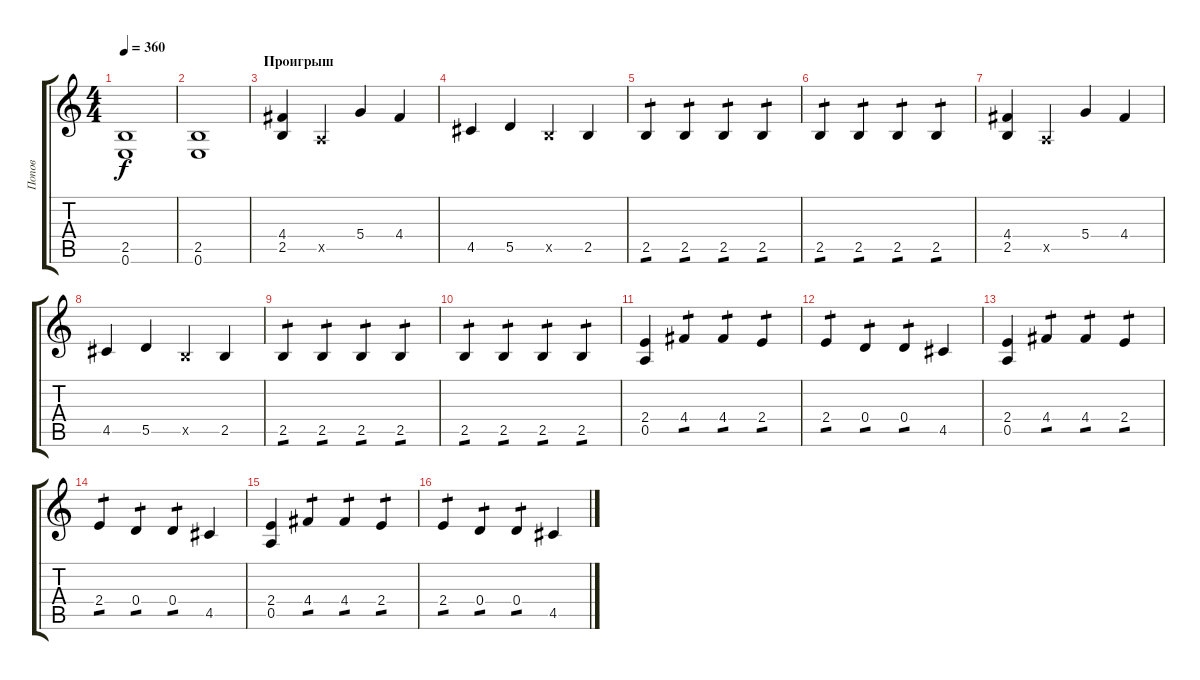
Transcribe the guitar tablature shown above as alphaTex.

\track ("Попов" "Попов") {instrument overdrivenguitar}
\staff {score tabs}
\tuning (E4 B3 G3 D3 A2 E2) {hide}
\ts (4 4)
\tempo 360
\clef g2
\ks c
(2.5 0.6).1{dy f} |
(2.5 0.6).1 |
\section ("" "Проигрыш")
(4.4 2.5).4 0.5{x}.4 5.4.4 4.4.4 |
4.5.4 5.5.4 2.5{x}.4 2.5.4 |
2.5.4{tp 1} 2.5.4{tp 1} 2.5.4{tp 1} 2.5.4{tp 1} |
2.5.4{tp 1} 2.5.4{tp 1} 2.5.4{tp 1} 2.5.4{tp 1} |
(4.4 2.5).4 0.5{x}.4 5.4.4 4.4.4 |
4.5.4 5.5.4 2.5{x}.4 2.5.4 |
2.5.4{tp 1} 2.5.4{tp 1} 2.5.4{tp 1} 2.5.4{tp 1} |
2.5.4{tp 1} 2.5.4{tp 1} 2.5.4{tp 1} 2.5.4{tp 1} |
(2.4 0.5).4 4.4.4{tp 1} 4.4.4{tp 1} 2.4.4{tp 1} |
2.4.4{tp 1} 0.4.4{tp 1} 0.4.4{tp 1} 4.5.4 |
(2.4 0.5).4 4.4.4{tp 1} 4.4.4{tp 1} 2.4.4{tp 1} |
2.4.4{tp 1} 0.4.4{tp 1} 0.4.4{tp 1} 4.5.4 |
(2.4 0.5).4 4.4.4{tp 1} 4.4.4{tp 1} 2.4.4{tp 1} |
2.4.4{tp 1} 0.4.4{tp 1} 0.4.4{tp 1} 4.5.4
